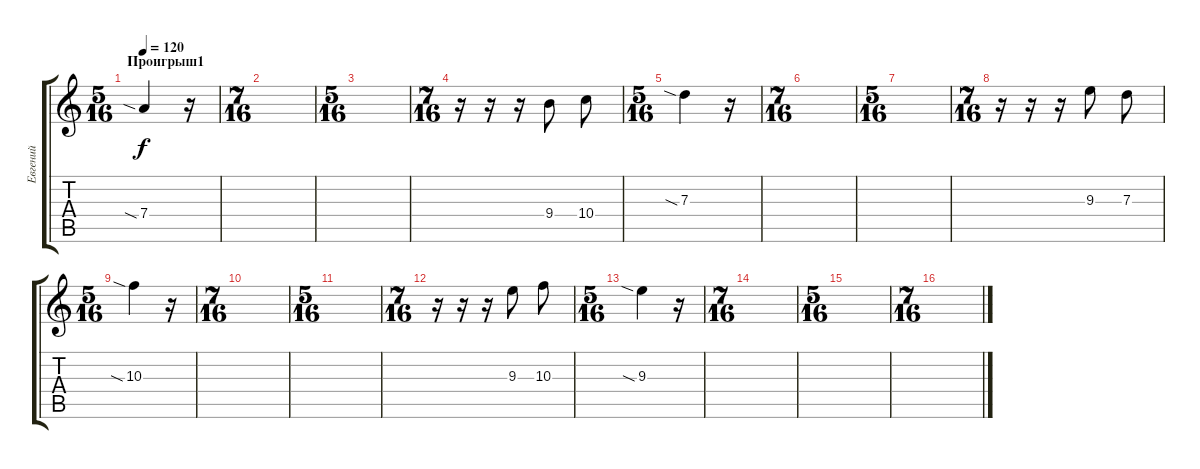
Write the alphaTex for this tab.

\track ("Евгений" "Евгений") {instrument distortionguitar}
\staff {score tabs}
\tuning (E4 B3 G3 D3 A2 E2) {hide}
\ts (5 16)
\section ("" "Проигрыш1")
\tempo 120
\clef g2
\ks c
7.4{sia}.4{dy f} r.16 |
\ts (7 16)
|
\ts (5 16)
|
\ts (7 16)
r.16 r.16 r.16 9.4.8 10.4.8 |
\ts (5 16)
7.3{sia}.4 r.16 |
\ts (7 16)
|
\ts (5 16)
|
\ts (7 16)
r.16 r.16 r.16 9.3.8 7.3.8 |
\ts (5 16)
10.3{sia}.4 r.16 |
\ts (7 16)
|
\ts (5 16)
|
\ts (7 16)
r.16 r.16 r.16 9.3.8 10.3.8 |
\ts (5 16)
9.3{sia}.4 r.16 |
\ts (7 16)
|
\ts (5 16)
|
\ts (7 16)
